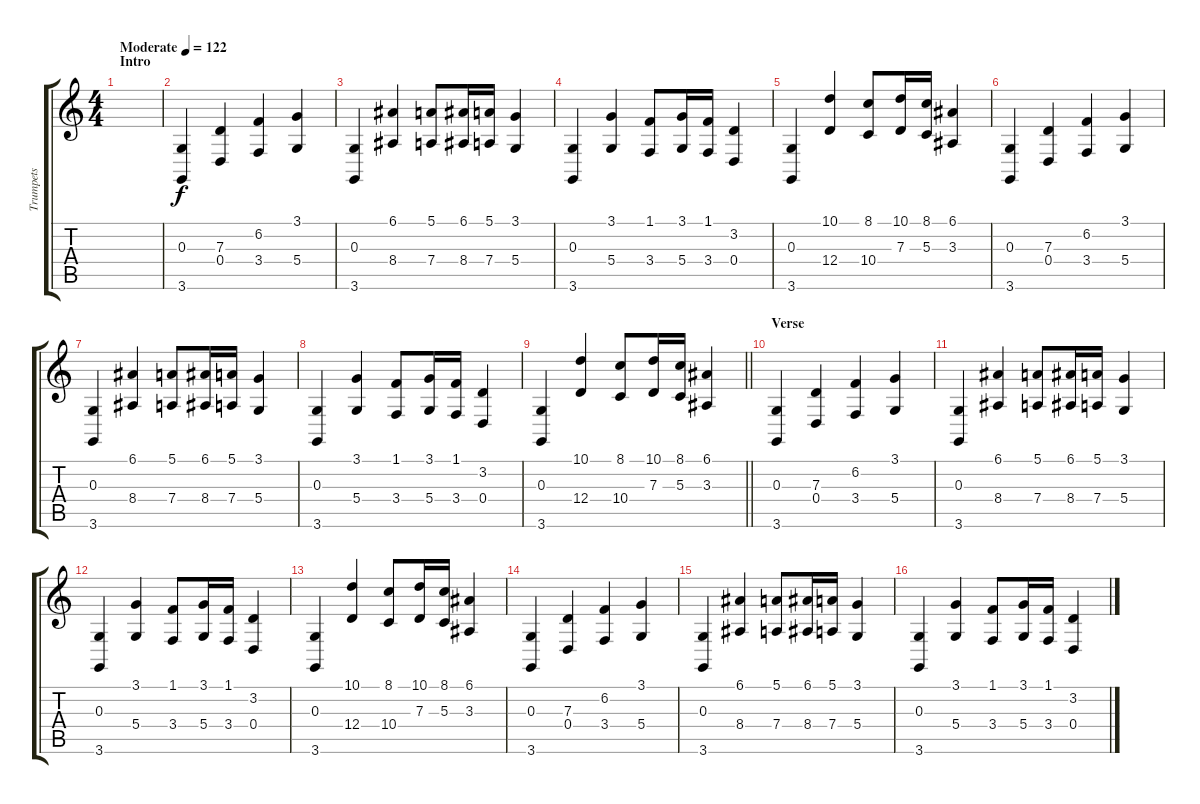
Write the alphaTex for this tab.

\track ("Trumpets" "Trumpets") {instrument trumpet}
\staff {score tabs}
\tuning (E4 B3 G3 D3 A2 E2) {hide}
\ts (4 4)
\section ("" "Intro")
\tempo (122 "Moderate")
\clef g2
\ks c
|
(0.3 3.6).4 (7.3 0.4).4 (6.2 3.4).4 (3.1 5.4).4 |
(0.3 3.6).4 (6.1 8.4).4 (5.1 7.4).8 (6.1 8.4).16 (5.1 7.4).16 (3.1 5.4).4 |
(0.3 3.6).4 (3.1 5.4).4 (1.1 3.4).8 (3.1 5.4).16 (1.1 3.4).16 (3.2 0.4).4 |
(0.3 3.6).4 (10.1 12.4).4 (8.1 10.4).8 (10.1 7.3).16 (8.1 5.3).16 (6.1 3.3).4 |
(0.3 3.6).4 (7.3 0.4).4 (6.2 3.4).4 (3.1 5.4).4 |
(0.3 3.6).4 (6.1 8.4).4 (5.1 7.4).8 (6.1 8.4).16 (5.1 7.4).16 (3.1 5.4).4 |
(0.3 3.6).4 (3.1 5.4).4 (1.1 3.4).8 (3.1 5.4).16 (1.1 3.4).16 (3.2 0.4).4 |
\barLineRight lightlight
(0.3 3.6).4 (10.1 12.4).4 (8.1 10.4).8 (10.1 7.3).16 (8.1 5.3).16 (6.1 3.3).4 |
\section ("" "Verse")
(0.3 3.6).4 (7.3 0.4).4 (6.2 3.4).4 (3.1 5.4).4 |
(0.3 3.6).4 (6.1 8.4).4 (5.1 7.4).8 (6.1 8.4).16 (5.1 7.4).16 (3.1 5.4).4 |
(0.3 3.6).4 (3.1 5.4).4 (1.1 3.4).8 (3.1 5.4).16 (1.1 3.4).16 (3.2 0.4).4 |
(0.3 3.6).4 (10.1 12.4).4 (8.1 10.4).8 (10.1 7.3).16 (8.1 5.3).16 (6.1 3.3).4 |
(0.3 3.6).4 (7.3 0.4).4 (6.2 3.4).4 (3.1 5.4).4 |
(0.3 3.6).4 (6.1 8.4).4 (5.1 7.4).8 (6.1 8.4).16 (5.1 7.4).16 (3.1 5.4).4 |
(0.3 3.6).4 (3.1 5.4).4 (1.1 3.4).8 (3.1 5.4).16 (1.1 3.4).16 (3.2 0.4).4
